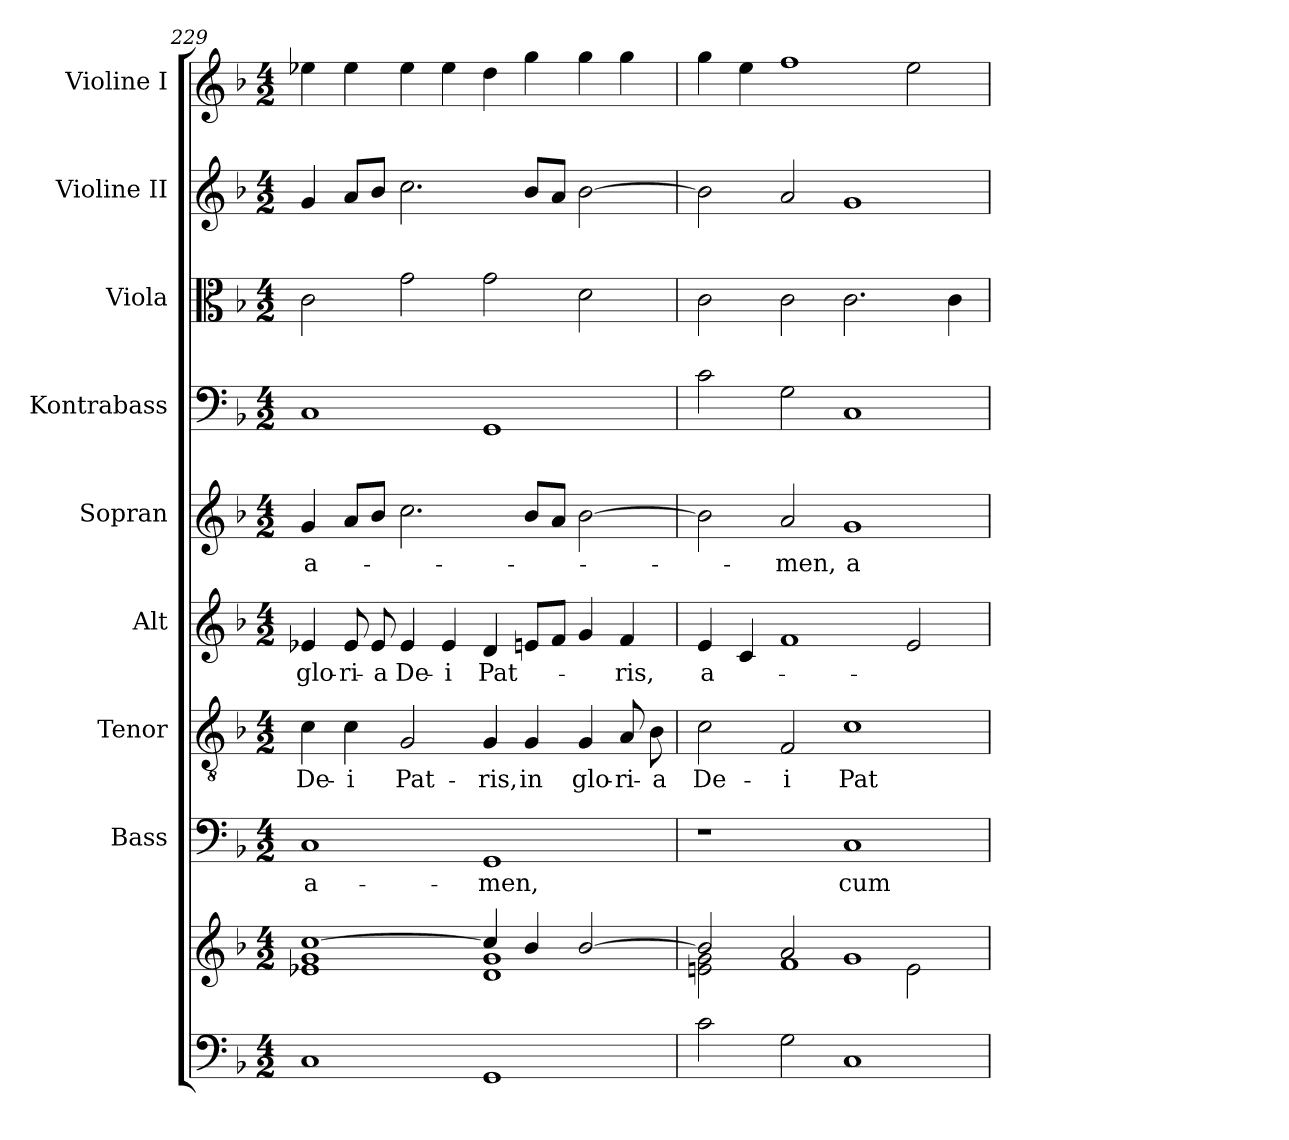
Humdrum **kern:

**kern	**kern	**kern	**text	**kern	**text	**kern	**text	**kern	**text	**kern	**kern	**kern	**kern
*part9	*part9	*part8	*part8	*part7	*part7	*part6	*part6	*part5	*part5	*part4	*part3	*part2	*part1
*staff10	*staff9	*staff8	*staff8	*staff7	*staff7	*staff6	*staff6	*staff5	*staff5	*staff4	*staff3	*staff2	*staff1
*	*	*I"Bass	*	*I"Tenor	*	*I"Alt	*	*I"Sopran	*	*I"Kontrabass	*I"Viola	*I"Violine II	*I"Violine I
*	*	*I'B.	*	*I'T.	*	*I'A.	*	*I'S.	*	*I'Kb.	*I'Vla.	*I'Vl. II	*I'Vl. I
*clefF4	*clefG2	*clefF4	*	*clefGv2	*	*clefG2	*	*clefG2	*	*clefF4	*clefC3	*clefG2	*clefG2
*	*	*	*	*	*	*	*	*	*	*ITrd7c12	*	*	*
*k[b-]	*k[b-]	*k[b-]	*	*k[b-]	*	*k[b-]	*	*k[b-]	*	*k[b-]	*k[b-]	*k[b-]	*k[b-]
*F:	*F:	*F:	*	*F:	*	*F:	*	*F:	*	*F:	*F:	*F:	*F:
*M4/2	*M4/2	*M4/2	*	*M4/2	*	*M4/2	*	*M4/2	*	*M4/2	*M4/2	*M4/2	*M4/2
=229	=229	=229	=229	=229	=229	=229	=229	=229	=229	=229	=229	=229	=229
*	*^	*	*	*	*	*	*	*	*	*	*	*	*
!	!	!	!	!LO:LY:b	!	!LO:LY:b	!	!LO:LY:b	!	!LO:LY:b	!	!	!	!
1C	[>1cc	1e-X 1g	1C	a-	4c\	De-	4e-X/	glo-	4g/	a-	1CC	2c\	4g/	4ee-X\
!	!	!	!	!	!	!LO:LY:b	!	!LO:LY:b	!	!	!	!	!	!
.	.	.	.	.	4c\	-i	8e-/	-ri-	8a/L	.	.	.	8a/L	4ee-\
!	!	!	!	!	!	!	!	!LO:LY:b	!	!	!	!	!	!
.	.	.	.	.	.	.	8e-/	-a	8b-/J	.	.	.	8b-/J	.
!	!	!	!	!	!	!LO:LY:b	!	!LO:LY:b	!	!	!	!	!	!
.	.	.	.	.	2G/	Pat-	4e-/	De-	2.cc\	.	.	2g\	2.cc\	4ee-\
!	!	!	!	!	!	!	!	!LO:LY:b	!	!	!	!	!	!
.	.	.	.	.	.	.	4e-/	-i	.	.	.	.	.	4ee-\
!	!	!	!	!LO:LY:b	!	!LO:LY:b	!	!LO:LY:b	!	!	!	!	!	!
1GG	4cc/]	1d 1g	1GG	-men,	4G/	-ris,	4d/	Pat-	.	.	1GGG	2g\	.	4dd\
!	!	!	!	!	!	!LO:LY:b	!	!	!	!	!	!	!	!
.	4b-/	.	.	.	4G/	in	8en/L	.	8b-/L	.	.	.	8b-/L	4gg\
.	.	.	.	.	.	.	8f/J	.	8a/J	.	.	.	8a/J	.
!	!	!	!	!	!	!LO:LY:b	!	!	!	!	!	!	!	!
.	[>2b-/	.	.	.	4G/	glo-	4g/	.	[2b-\	.	.	2d\	[2b-\	4gg\
!	!	!	!	!	!	!LO:LY:b	!	!LO:LY:b	!	!	!	!	!	!
.	.	.	.	.	8A/	-ri-	4f/	-ris,	.	.	.	.	.	4gg\
!	!	!	!	!	!	!LO:LY:b	!	!	!	!	!	!	!	!
.	.	.	.	.	8B-\	-a	.	.	.	.	.	.	.	.
!!LO:LB:g=z
=230	=230	=230	=230	=230	=230	=230	=230	=230	=230	=230	=230	=230	=230	=230
!	!	!	!	!	!	!LO:LY:b	!	!LO:LY:b	!	!	!	!	!	!
2c\	2b-/]	2en\ 2g\	1r	.	2c\	De-	4e/	a-	2b-\]	.	2C\	2c\	2b-\]	4gg\
.	.	.	.	.	.	.	4c/	.	.	.	.	.	.	4ee\
!	!	!	!	!	!	!LO:LY:b	!	!	!	!LO:LY:b	!	!	!	!
2G\	2a/	1f	.	.	2F/	-i	1f	.	2a/	-men,	2GG\	2c\	2a/	1ff
!	!	!	!	!LO:LY:b	!	!LO:LY:b	!	!	!	!LO:LY:b	!	!	!	!
1C	1g	.	1C	cum	1c	Pat-	.	.	1g	a-	1CC	2.c\	1g	.
.	.	2e\	.	.	.	.	2e/	.	.	.	.	.	.	2ee\
.	.	.	.	.	.	.	.	.	.	.	.	4c\	.	.
*	*v	*v	*	*	*	*	*	*	*	*	*	*	*	*
=	=	=	=	=	=	=	=	=	=	=	=	=	=
*-	*-	*-	*-	*-	*-	*-	*-	*-	*-	*-	*-	*-	*-
